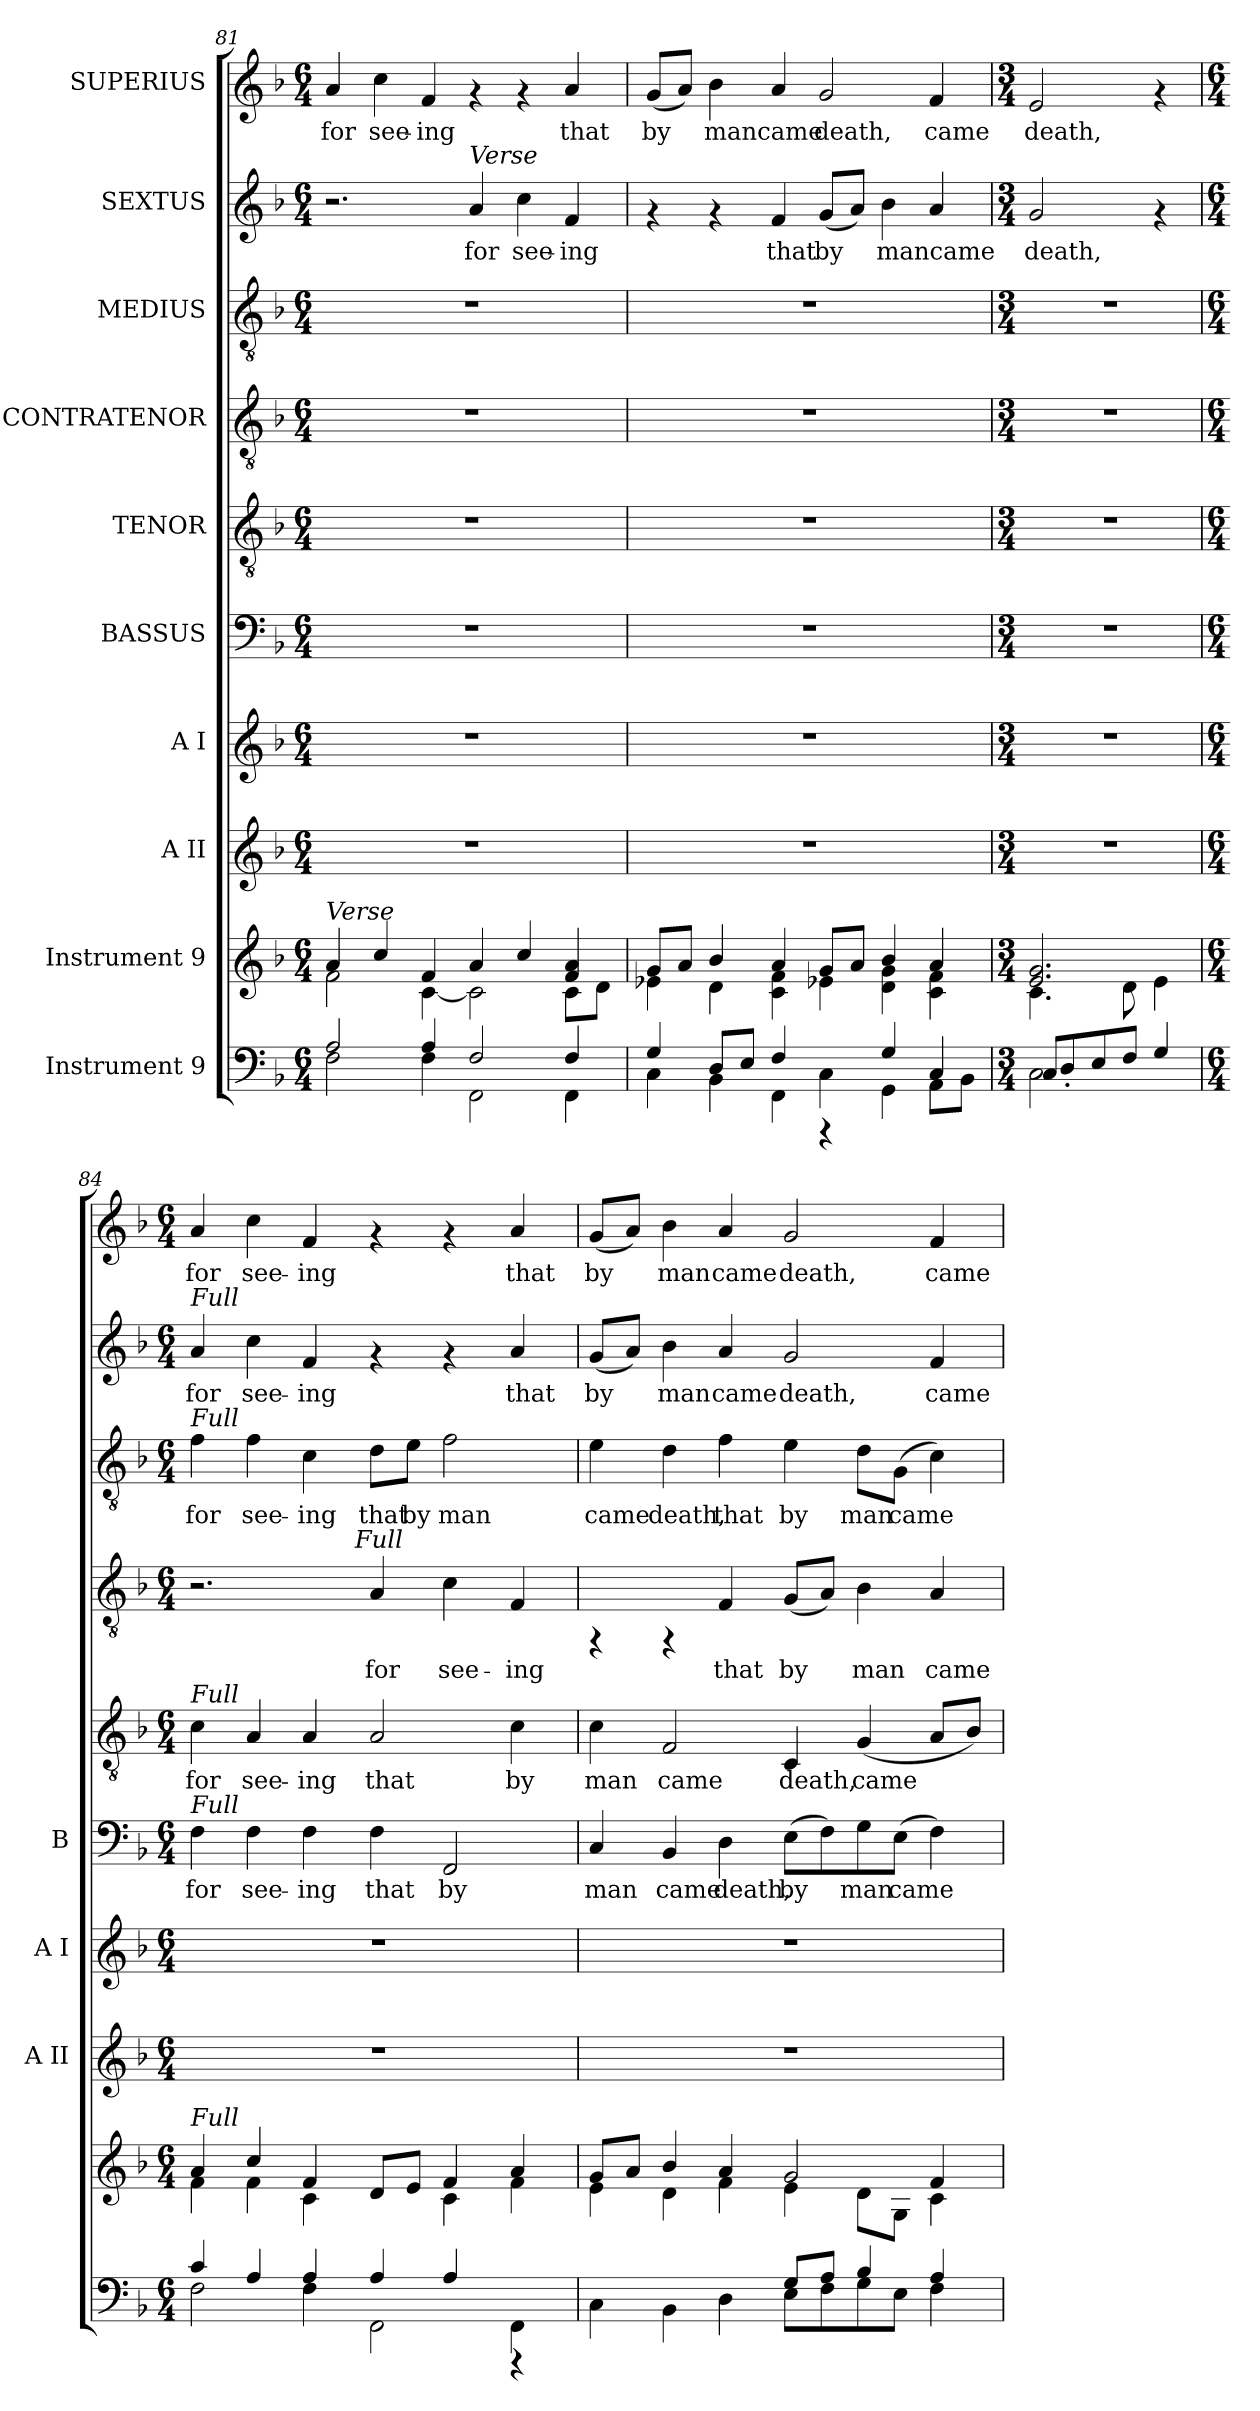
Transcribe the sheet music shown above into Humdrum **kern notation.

**kern	**kern	**kern	**kern	**kern	**text	**kern	**text	**kern	**text	**kern	**text	**kern	**text	**kern	**text
*part10	*part9	*part8	*part7	*part6	*part6	*part5	*part5	*part4	*part4	*part3	*part3	*part2	*part2	*part1	*part1
*staff10	*staff9	*staff8	*staff7	*staff6	*staff6	*staff5	*staff5	*staff4	*staff4	*staff3	*staff3	*staff2	*staff2	*staff1	*staff1
*I"Instrument 9	*I"Instrument 9	*I"A II	*I"A I	*I"BASSUS	*	*I"TENOR	*	*I"CONTRATENOR	*	*I"MEDIUS	*	*I"SEXTUS	*	*I"SUPERIUS	*
*	*	*I'A II	*I'A I	*I'B	*	*	*	*	*	*	*	*	*	*	*
*clefF4	*clefG2	*clefG2	*clefG2	*clefF4	*	*clefGv2	*	*clefGv2	*	*clefGv2	*	*clefG2	*	*clefG2	*
*k[b-]	*k[b-]	*k[b-]	*k[b-]	*k[b-]	*	*k[b-]	*	*k[b-]	*	*k[b-]	*	*k[b-]	*	*k[b-]	*
*F:	*F:	*F:	*F:	*F:	*	*F:	*	*F:	*	*F:	*	*F:	*	*F:	*
*M6/4	*M6/4	*M6/4	*M6/4	*M6/4	*	*M6/4	*	*M6/4	*	*M6/4	*	*M6/4	*	*M6/4	*
=81	=81	=81	=81	=81	=81	=81	=81	=81	=81	=81	=81	=81	=81	=81	=81
*^	*^	*	*	*	*	*	*	*	*	*	*	*	*	*	*
!	!	!LO:TX:a:i:t=Verse	!	!	!	!	!	!	!	!	!	!	!	!	!	!	!
!	!	!	!	!	!	!	!	!	!	!	!	!	!	!	!	!	!LO:LY:b:cj
2F\	2A/	4a/	2f\	1.r	1.r	1.r	.	1.r	.	1.r	.	1.r	.	2.r	.	4a/	for
!	!	!	!	!	!	!	!	!	!	!	!	!	!	!	!	!	!LO:LY:b:cj
.	.	4cc/	.	.	.	.	.	.	.	.	.	.	.	.	.	4cc\	see-
!	!	!	!	!	!	!	!	!	!	!	!	!	!	!	!	!	!LO:LY:b:cj
4F\	4A/	4f/	[<4c\	.	.	.	.	.	.	.	.	.	.	.	.	4f/	-ing
!	!	!	!	!	!	!	!	!	!	!	!	!	!	!LO:TX:a:i:t=Verse	!	!	!
!	!	!	!	!	!	!	!	!	!	!	!	!	!	!	!LO:LY:b:rj	!	!
2FF\	2F/	4a/	2c\]	.	.	.	.	.	.	.	.	.	.	4a/	for	4rf	.
!	!	!	!	!	!	!	!	!	!	!	!	!	!	!	!LO:LY:b:rj	!	!
.	.	4cc/	.	.	.	.	.	.	.	.	.	.	.	4cc\	see-	4rf	.
!	!	!	!	!	!	!	!	!	!	!	!	!	!	!	!LO:LY:b:rj	!	!LO:LY:b:cj
4FF\	4F/	4f/ 4a/	8c\L	.	.	.	.	.	.	.	.	.	.	4f/	-ing	4a/	that
.	.	.	8d\J	.	.	.	.	.	.	.	.	.	.	.	.	.	.
=82	=82	=82	=82	=82	=82	=82	=82	=82	=82	=82	=82	=82	=82	=82	=82	=82	=82
!	!	!	!	!	!	!	!	!	!	!	!	!	!	!	!	!	!LO:LY:b:cj
4C\	4G/	8g/L	4e-X\	1.r	1.r	1.r	.	1.r	.	1.r	.	1.r	.	4rf	.	(<8g/L	by
!	!	!	!	!	!	!	!	!	!	!	!	!	!	!	!	!	!LO:LY:b:cj
.	.	8a/J	.	.	.	.	.	.	.	.	.	.	.	.	.	8a/J)	.
!	!	!	!	!	!	!	!	!	!	!	!	!	!	!	!	!	!LO:LY:b:cj
4BB-\	8D/L	4b-/	4d\	.	.	.	.	.	.	.	.	.	.	4rf	.	4b-\	mancame
.	8E/J	.	.	.	.	.	.	.	.	.	.	.	.	.	.	.	.
!	!	!	!	!	!	!	!	!	!	!	!	!	!	!	!LO:LY:b:rj	!	!LO:LY:b:cj
4FF\	4F/	4a/	4f\ 4c\	.	.	.	.	.	.	.	.	.	.	4f/	that	4a/	.
!	!	!	!	!	!	!	!	!	!	!	!	!	!	!	!LO:LY:b:rj	!	!LO:LY:b:cj
4C\	4rEEE	8g/L	4e-X\	.	.	.	.	.	.	.	.	.	.	(<8g/L	by	2g/	death,
!	!	!	!	!	!	!	!	!	!	!	!	!	!	!	!LO:LY:b:rj	!	!
.	.	8a/J	.	.	.	.	.	.	.	.	.	.	.	8a/J)	.	.	.
!	!	!	!	!	!	!	!	!	!	!	!	!	!	!	!LO:LY:b:rj	!	!
4GG\	4G/	4b-/	4d\ 4g\	.	.	.	.	.	.	.	.	.	.	4b-\	mancame	.	.
!	!	!	!	!	!	!	!	!	!	!	!	!	!	!	!LO:LY:b:rj	!	!LO:LY:b:cj
8AA\L	4C/	4a/	4f\ 4c\	.	.	.	.	.	.	.	.	.	.	4a/	.	4f/	came
8BB-\J	.	.	.	.	.	.	.	.	.	.	.	.	.	.	.	.	.
!!LO:PB:g=z
=83	=83	=83	=83	=83	=83	=83	=83	=83	=83	=83	=83	=83	=83	=83	=83	=83	=83
*M3/4	*	*M3/4	*	*M3/4	*M3/4	*M3/4	*	*M3/4	*	*M3/4	*	*M3/4	*	*M3/4	*	*M3/4	*
!	!	!	!	!	!	!	!	!	!	!	!	!	!	!	!LO:LY:b:rj	!	!LO:LY:b:cj
2C\	8C/L	2.g/ 2.e/	4.c\	2.r	2.r	2.r	.	2.r	.	2.r	.	2.r	.	2g/	death,	2e/	death,
.	8D'</	.	.	.	.	.	.	.	.	.	.	.	.	.	.	.	.
.	8E/	.	.	.	.	.	.	.	.	.	.	.	.	.	.	.	.
.	8F/J	.	8d\	.	.	.	.	.	.	.	.	.	.	.	.	.	.
4ryy	4G/	.	4e\	.	.	.	.	.	.	.	.	.	.	4rf	.	4rf	.
=84	=84	=84	=84	=84	=84	=84	=84	=84	=84	=84	=84	=84	=84	=84	=84	=84	=84
*M6/4	*	*M6/4	*	*M6/4	*M6/4	*M6/4	*	*M6/4	*	*M6/4	*	*M6/4	*	*M6/4	*	*M6/4	*
!	!	!	!	!	!	!	!	!	!	!	!	!	!	!LO:TX:a:i:t=Full	!	!	!
!	!	!	!	!	!	!	!	!	!	!	!	!LO:TX:a:i:t=Full	!	!	!	!	!
!	!	!	!	!	!	!	!	!LO:TX:a:i:t=Full	!	!	!	!	!	!	!	!	!
!	!	!	!	!	!	!LO:TX:a:i:t=Full	!	!	!	!	!	!	!	!	!	!	!
!	!	!LO:TX:a:i:t=Full	!	!	!	!	!	!	!	!	!	!	!	!	!	!	!
!	!	!	!	!	!	!	!LO:LY:b	!	!LO:LY:b	!	!	!	!LO:LY:b	!	!LO:LY:b:rj	!	!LO:LY:b:cj
*	*	*	*	*	*	*	*	*	*	*^	*	*	*	*	*	*	*
2F\	4c/	4a/	4f\	1.r	1.r	4F\	for	4c\	for	2.r	2ryy	.	4f\	for	4a/	for	4a/	for
!	!	!	!	!	!	!	!LO:LY:b	!	!LO:LY:b	!	!	!	!	!LO:LY:b	!	!LO:LY:b:rj	!	!LO:LY:b:cj
.	4A/	4cc/	4f\	.	.	4F\	see-	4A/	see-	.	.	.	4f\	see-	4cc\	see-	4cc\	see-
!	!	!	!	!	!	!	!LO:LY:b	!	!LO:LY:b	!	!	!	!	!LO:LY:b	!	!LO:LY:b:rj	!	!LO:LY:b:cj
4F\	4A/	4f/	4c\	.	.	4F\	-ing	4A/	-ing	.	8..ryy	.	4c\	-ing	4f/	-ing	4f/	-ing
!	!	!	!	!	!	!	!	!	!	!	!LO:TX:a:i:t=Full	!	!	!	!	!	!	!
.	.	.	.	.	.	.	.	.	.	.	2ryy	.	.	.	.	.	.	.
!	!	!	!	!	!	!	!LO:LY:b	!	!LO:LY:b	!	!	!LO:LY:b	!	!LO:LY:b	!	!	!	!
2FF\	4A/	8d/L	4ryy	.	.	4F\	that	2A/	that	4A/	.	for	8d\L	that	4rf	.	4rf	.
!	!	!	!	!	!	!	!	!	!	!	!	!	!	!LO:LY:b	!	!	!	!
.	.	8e/J	.	.	.	.	.	.	.	.	.	.	8e\J	by	.	.	.	.
!	!	!	!	!	!	!	!LO:LY:b	!	!	!	!	!LO:LY:b	!	!LO:LY:b	!	!	!	!
.	4A/	4f/	4c\	.	.	2FF/	by	.	.	4c\	.	see-	2f\	man	4rf	.	4rf	.
.	.	.	.	.	.	.	.	.	.	.	4ryy	.	.	.	.	.	.	.
!	!	!	!	!	!	!	!	!	!LO:LY:b	!	!	!LO:LY:b	!	!	!	!LO:LY:b:rj	!	!LO:LY:b:cj
4FF\	4rEEE	4a/	4f\	.	.	.	.	4c\	by	4F/	.	-ing	.	.	4a/	that	4a/	that
.	.	.	.	.	.	.	.	.	.	.	32ryy	.	.	.	.	.	.	.
=85	=85	=85	=85	=85	=85	=85	=85	=85	=85	=85	=85	=85	=85	=85	=85	=85	=85	=85
!	!	!	!	!	!	!	!LO:LY:b	!	!LO:LY:b	!	!	!	!	!LO:LY:b	!	!LO:LY:b:rj	!	!LO:LY:b:cj
*	*	*	*	*	*	*	*	*	*	*v	*v	*	*	*	*	*	*	*
4C\	2.ryy	8g/L	4e\	1.r	1.r	4C/	man	4c\	man	4rFF	.	4e\	came	(<8g/L	by	(<8g/L	by
!	!	!	!	!	!	!	!	!	!	!	!	!	!	!	!LO:LY:b:rj	!	!LO:LY:b:cj
.	.	8a/J	.	.	.	.	.	.	.	.	.	.	.	8a/J)	.	8a/J)	.
!	!	!	!	!	!	!	!LO:LY:b	!	!LO:LY:b	!	!	!	!LO:LY:b	!	!LO:LY:b:rj	!	!LO:LY:b:cj
4BB-\	.	4b-/	4d\	.	.	4BB-/	came	2F/	came	4rFF	.	4d\	death,	4b-\	man	4b-\	man
!	!	!	!	!	!	!	!LO:LY:b	!	!	!	!LO:LY:b	!	!LO:LY:b	!	!LO:LY:b:rj	!	!LO:LY:b:cj
4D\	.	4a/	4f\	.	.	4D\	death,	.	.	4F/	that	4f\	that	4a/	came	4a/	came
!	!	!	!	!	!	!	!LO:LY:b	!	!LO:LY:b	!	!LO:LY:b	!	!LO:LY:b	!	!LO:LY:b:rj	!	!LO:LY:b:cj
8E\L	8G/L	2g/	4e\	.	.	(>8E\L	by	4C/	death,	(<8G/L	by	4e\	by	2g/	death,	2g/	death,
!	!	!	!	!	!	!	!LO:LY:b	!	!	!	!LO:LY:b	!	!	!	!	!	!
8F\	8A/J	.	.	.	.	8F\)	.	.	.	8A/J)	.	.	.	.	.	.	.
!	!	!	!	!	!	!	!LO:LY:b	!	!LO:LY:b	!	!LO:LY:b	!	!LO:LY:b	!	!	!	!
8G\	4B-/	.	8d\L	.	.	8G\	man	(<4G/	came	4B-\	man	8d\L	man	.	.	.	.
!	!	!	!	!	!	!	!LO:LY:b	!	!	!	!	!	!LO:LY:b	!	!	!	!
8E\J	.	.	8G\J	.	.	(>8E\J	came	.	.	.	.	(>8G\J	came	.	.	.	.
!	!	!	!	!	!	!	!LO:LY:b	!	!LO:LY:b	!	!LO:LY:b	!	!LO:LY:b	!	!LO:LY:b:rj	!	!LO:LY:b:cj
4F\	4A/	4f/	4c\	.	.	4F\)	.	8A/L	.	4A/	came	4c\)	.	4f/	came	4f/	came
!	!	!	!	!	!	!	!	!	!LO:LY:b	!	!	!	!	!	!	!	!
.	.	.	.	.	.	.	.	8B-/J)	.	.	.	.	.	.	.	.	.
*v	*v	*	*	*	*	*	*	*	*	*	*	*	*	*	*	*	*
*	*v	*v	*	*	*	*	*	*	*	*	*	*	*	*	*	*
=	=	=	=	=	=	=	=	=	=	=	=	=	=	=	=
*-	*-	*-	*-	*-	*-	*-	*-	*-	*-	*-	*-	*-	*-	*-	*-
